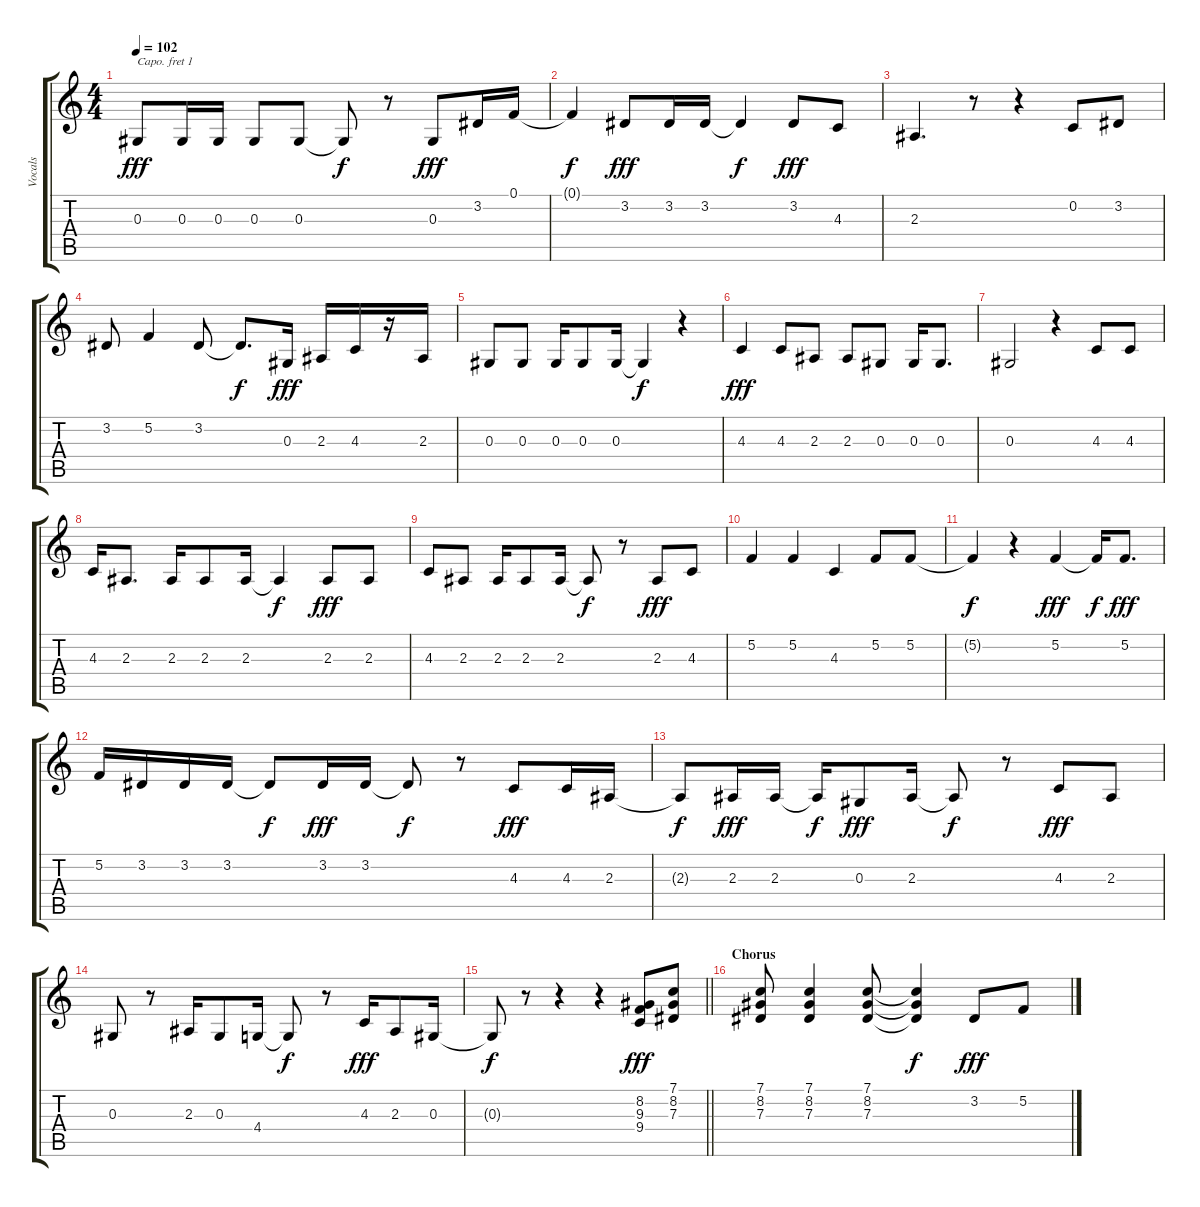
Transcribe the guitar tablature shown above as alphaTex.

\track ("Vocals" "Vocals") {instrument lead6voice}
\staff {score tabs}
\capo 1
\tuning (E4 B3 G3 D3 A2 E2) {hide}
\ts (4 4)
\tempo 102
\clef g2
\ks c
0.3.8{dy fff} 0.3.16 0.3.16 0.3.8 0.3.8 0.3{t}.8{dy f} r.8 0.3.8{dy fff} 3.2.16 0.1.16 |
0.1{t}.4{dy f} 3.2.8{dy fff} 3.2.16 3.2.16 3.2{t}.4{dy f} 3.2.8{dy fff} 4.3.8 |
2.3.4{d} r.8 r.4 0.2.8 3.2.8 |
3.2.8 5.2.4 3.2.8 3.2{t}.8{d dy f} 0.3.16{dy fff} 2.3.16 4.3.16 r.16 2.3.16 |
0.3.8 0.3.8 0.3.16 0.3.8 0.3.16 0.3{t}.4{dy f} r.4 |
4.3.4{dy fff} 4.3.8 2.3.8 2.3.8 0.3.8 0.3.16 0.3.8{d} |
0.3.2 r.4 4.3.8 4.3.8 |
4.3.16 2.3.8{d} 2.3.16 2.3.8 2.3.16 2.3{t}.4{dy f} 2.3.8{dy fff} 2.3.8 |
4.3.8 2.3.8 2.3.16 2.3.8 2.3.16 2.3{t}.8{dy f} r.8 2.3.8{dy fff} 4.3.8 |
5.2.4 5.2.4 4.3.4 5.2.8 5.2.8 |
5.2{t}.4{dy f} r.4 5.2.4{dy fff} 5.2{t}.16{dy f} 5.2.8{d dy fff} |
5.2.16 3.2.16 3.2.16 3.2.16 3.2{t}.8{dy f} 3.2.16{dy fff} 3.2.16 3.2{t}.8{dy f} r.8 4.3.8{dy fff} 4.3.16 2.3.16 |
2.3{t}.8{dy f} 2.3.16{dy fff} 2.3.16 2.3{t}.16{dy f} 0.3.8{dy fff} 2.3.16 2.3{t}.8{dy f} r.8 4.3.8{dy fff} 2.3.8 |
0.3.8 r.8 2.3.16 0.3.8 4.4.16 4.4{t}.8{dy f} r.8 4.3.16{dy fff} 2.3.8 0.3.16 |
\barLineRight lightlight
0.3{t}.8{dy f} r.8 r.4 r.4 (8.2 9.3 9.4).8{dy fff} (7.1 8.2 7.3).8 |
\section ("" "Chorus")
(7.1 8.2 7.3).8 (7.1 8.2 7.3).4 (7.1 8.2 7.3).8 (7.1{t} 8.2{t} 7.3{t}).4{dy f} 3.2.8{dy fff} 5.2.8
